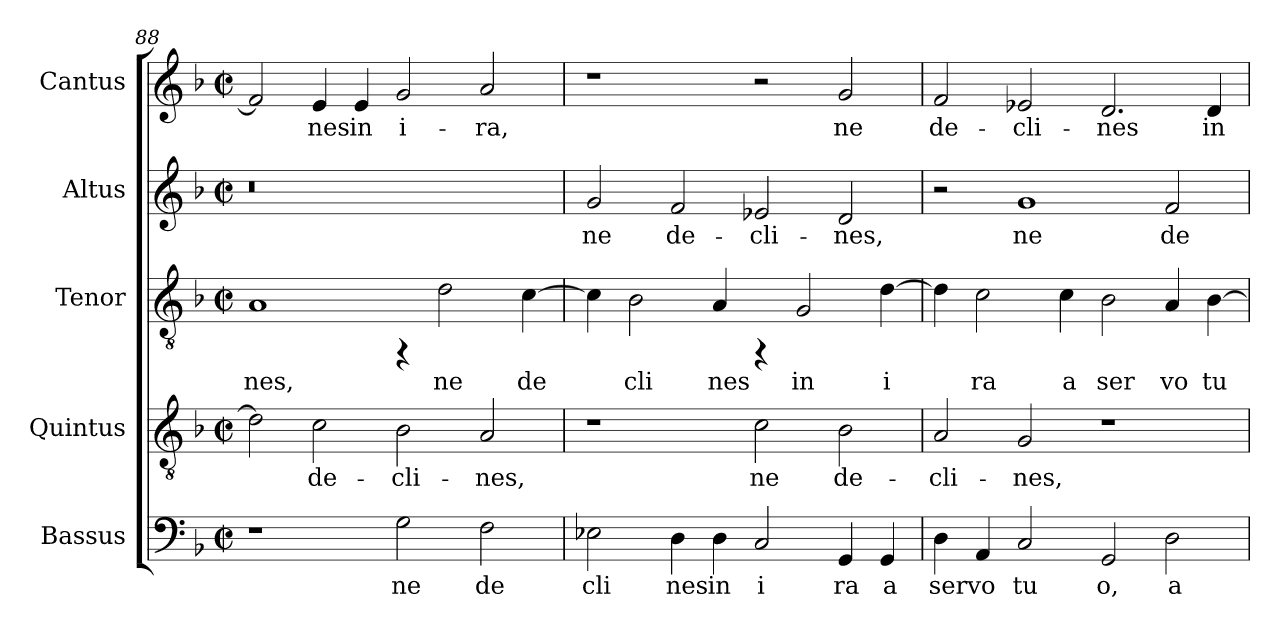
**kern	**text	**kern	**text	**kern	**text	**kern	**text	**kern	**text
*part5	*part5	*part4	*part4	*part3	*part3	*part2	*part2	*part1	*part1
*staff5	*staff5	*staff4	*staff4	*staff3	*staff3	*staff2	*staff2	*staff1	*staff1
*I"Bassus	*	*I"Quintus	*	*I"Tenor	*	*I"Altus	*	*I"Cantus	*
*clefF4	*	*clefGv2	*	*clefGv2	*	*clefG2	*	*clefG2	*
*k[b-]	*	*k[b-]	*	*k[b-]	*	*k[b-]	*	*k[b-]	*
*F:	*	*F:	*	*F:	*	*F:	*	*F:	*
*M2/2	*	*M2/2	*	*M2/2	*	*M2/2	*	*M2/2	*
*met(c|)	*	*met(c|)	*	*met(c|)	*	*met(c|)	*	*met(c|)	*
=88	=88	=88	=88	=88	=88	=88	=88	=88	=88
!	!	!	!LO:LY:b:cj	!	!LO:LY:b:cj	!	!	!	!LO:LY:b:cj
1r	.	2d\]	.	1A	nes,	0r	.	2f/]	--
!	!	!	!LO:LY:b:cj	!	!	!	!	!	!LO:LY:b:cj
.	.	2c\	de-	.	.	.	.	4e/	-nes
!	!	!	!	!	!	!	!	!	!LO:LY:b:cj
.	.	.	.	.	.	.	.	4e/	in
!	!LO:LY:b:cj	!	!LO:LY:b:cj	!	!	!	!	!	!LO:LY:b:cj
2G\	ne	2B-\	-cli-	4rFF	.	.	.	2g/	i-
!	!	!	!	!	!LO:LY:b:cj	!	!	!	!
.	.	.	.	2d\	ne	.	.	.	.
!	!LO:LY:b:cj	!	!LO:LY:b:cj	!	!	!	!	!	!LO:LY:b:cj
2F\	de	2A/	-nes,	.	.	.	.	2a/	-ra,
!	!	!	!	!	!LO:LY:b:cj	!	!	!	!
.	.	.	.	[>4c\	de	.	.	.	.
=89	=89	=89	=89	=89	=89	=89	=89	=89	=89
!	!LO:LY:b:cj	!	!	!	!LO:LY:b:cj	!	!LO:LY:b:cj	!	!
2E-X\	cli	1r	.	4c\]	.	2g/	ne	1r	.
!	!	!	!	!	!LO:LY:b:cj	!	!	!	!
.	.	.	.	2B-\	cli	.	.	.	.
!	!LO:LY:b:cj	!	!	!	!	!	!LO:LY:b:cj	!	!
4D\	nes	.	.	.	.	2f/	de-	.	.
!	!LO:LY:b:cj	!	!	!	!LO:LY:b:cj	!	!	!	!
4D\	in	.	.	4A/	nes	.	.	.	.
!	!LO:LY:b:cj	!	!LO:LY:b:cj	!	!	!	!LO:LY:b:cj	!	!
2C/	i	2c\	ne	4rFF	.	2e-X/	-cli-	2r	.
!	!	!	!	!	!LO:LY:b:cj	!	!	!	!
.	.	.	.	2G/	in	.	.	.	.
!	!LO:LY:b:cj	!	!LO:LY:b:cj	!	!	!	!LO:LY:b:cj	!	!LO:LY:b:cj
4GG/	ra	2B-\	de-	.	.	2d/	-nes,	2g/	ne
!	!LO:LY:b:cj	!	!	!	!LO:LY:b:cj	!	!	!	!
4GG/	a	.	.	[>4d\	i	.	.	.	.
=90	=90	=90	=90	=90	=90	=90	=90	=90	=90
!	!LO:LY:b:cj	!	!LO:LY:b:cj	!	!LO:LY:b:cj	!	!	!	!LO:LY:b:cj
4D\	servo	2A/	-cli-	4d\]	.	2r	.	2f/	de-
!	!LO:LY:b:cj	!	!	!	!LO:LY:b:cj	!	!	!	!
4AA/	.	.	.	2c\	ra	.	.	.	.
!	!LO:LY:b:cj	!	!LO:LY:b:cj	!	!	!	!LO:LY:b:cj	!	!LO:LY:b:cj
2C/	tu	2G/	-nes,	.	.	1g	ne	2e-X/	-cli-
!	!	!	!	!	!LO:LY:b:cj	!	!	!	!
.	.	.	.	4c\	a	.	.	.	.
!	!LO:LY:b:cj	!	!	!	!LO:LY:b:cj	!	!	!	!LO:LY:b:cj
2GG/	o,	1r	.	2B-\	ser	.	.	2.d/	-nes
!	!LO:LY:b:cj	!	!	!	!LO:LY:b:cj	!	!LO:LY:b:cj	!	!
2D\	a	.	.	4A/	vo	2f/	de-	.	.
!	!	!	!	!	!LO:LY:b:cj	!	!	!	!LO:LY:b:cj
.	.	.	.	[<4B-\	tu	.	.	4d/	in
=	=	=	=	=	=	=	=	=	=
*-	*-	*-	*-	*-	*-	*-	*-	*-	*-
